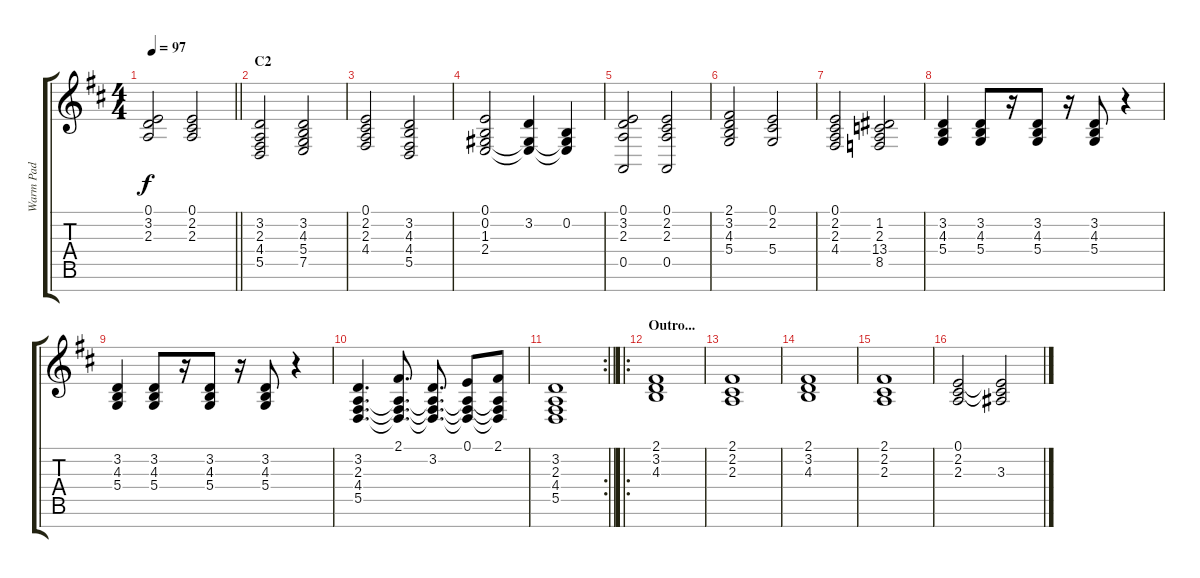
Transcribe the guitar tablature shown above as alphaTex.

\track ("Warm Pad" "Warm Pad") {instrument pad2warm}
\staff {score tabs}
\tuning (E4 B3 G3 D3 A2 E2 B1) {hide}
\ts (4 4)
\tempo 97
\clef g2
\barLineRight lightlight
\ks d
(0.1 3.2 2.3).2{dy f} (0.1 2.2 2.3).2 |
\section ("" "C2")
(3.2 2.3 4.4 5.5).2 (3.2 4.3 5.4 7.5).2 |
(0.1 2.2 2.3 4.4).2 (3.2 4.3 4.4 5.5).2 |
(0.1 0.2 1.3 2.4).2 (3.2 1.3{t} 2.4{t}).4 (0.2 1.3{t} 2.4{t}).4 |
(0.1 3.2 2.3 0.5).2 (0.1 2.2 2.3 0.5).2 |
(2.1 3.2 4.3 5.4).2 (0.1 2.2 5.4).2 |
(0.1 2.2 2.3 4.4).2 (1.2 2.3 13.4 8.5).2 |
(3.2 4.3 5.4).4 (3.2 4.3 5.4).8 r.16 (3.2 4.3 5.4).8 r.16 (3.2 4.3 5.4).8 r.4 |
(3.2 4.3 5.4).4 (3.2 4.3 5.4).8 r.16 (3.2 4.3 5.4).8 r.16 (3.2 4.3 5.4).8 r.4 |
(3.2 2.3 4.4 5.5).4{d} (2.1 2.3{t} 4.4{t} 5.5{t}).8{d} (3.2 2.3{t} 4.4{t} 5.5{t}).8{d} (0.1 2.3{t} 4.4{t} 5.5{t}).8 (2.1 2.3{t} 4.4{t} 5.5{t}).8 |
\rc 2
\barLineRight lightlight
(3.2 2.3 4.4 5.5).1 |
\ro
\section ("" "Outro...")
(2.1 3.2 4.3).1 |
(2.1 2.2 2.3).1 |
(2.1 3.2 4.3).1 |
(2.1 2.2 2.3).1 |
(0.1 2.2 2.3).2 (0.1{t} 2.2{t} 3.3).2
